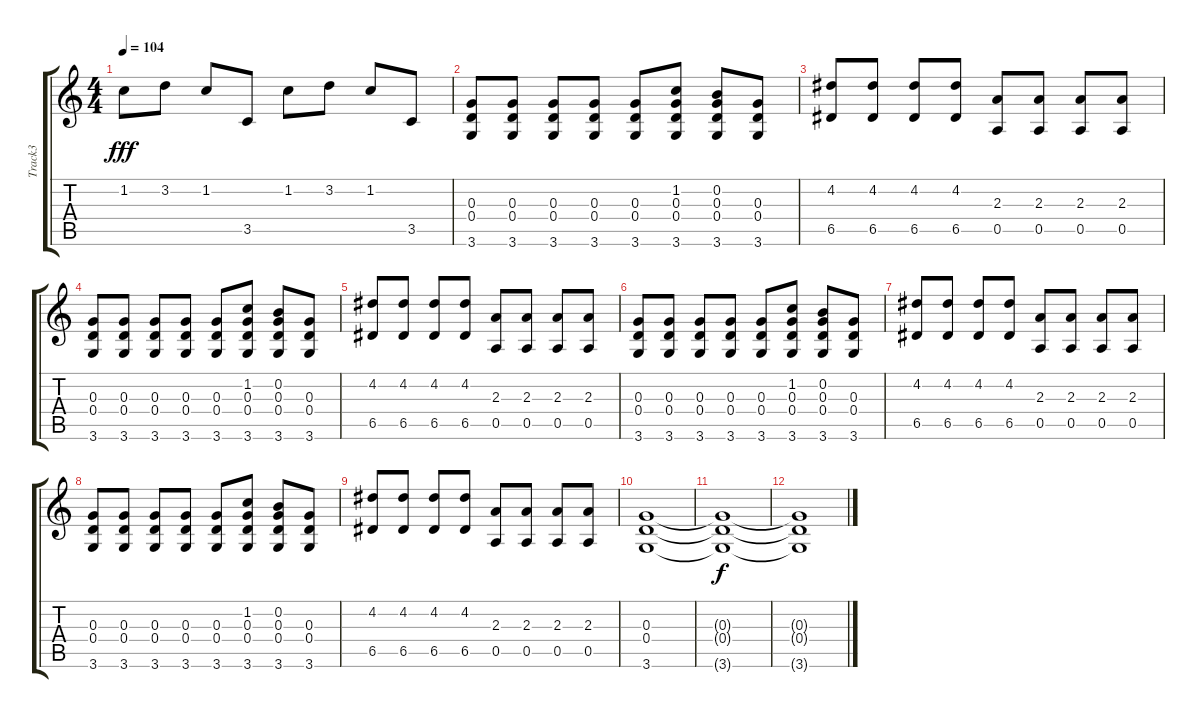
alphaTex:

\track ("Track3" "Track3") {instrument distortionguitar}
\staff {score tabs}
\tuning (E4 B3 G3 D3 A2 E2) {hide}
\ts (4 4)
\tempo 104
\clef g2
\ks c
1.2.8{dy fff} 3.2.8 1.2.8 3.5.8 1.2.8 3.2.8 1.2.8 3.5.8 |
(0.3 0.4 3.6).8 (0.3 0.4 3.6).8 (0.3 0.4 3.6).8 (0.3 0.4 3.6).8 (0.3 0.4 3.6).8 (1.2 0.3 0.4 3.6).8 (0.2 0.3 0.4 3.6).8 (0.3 0.4 3.6).8 |
(4.2 6.5).8 (4.2 6.5).8 (4.2 6.5).8 (4.2 6.5).8 (2.3 0.5).8 (2.3 0.5).8 (2.3 0.5).8 (2.3 0.5).8 |
(0.3 0.4 3.6).8 (0.3 0.4 3.6).8 (0.3 0.4 3.6).8 (0.3 0.4 3.6).8 (0.3 0.4 3.6).8 (1.2 0.3 0.4 3.6).8 (0.2 0.3 0.4 3.6).8 (0.3 0.4 3.6).8 |
(4.2 6.5).8 (4.2 6.5).8 (4.2 6.5).8 (4.2 6.5).8 (2.3 0.5).8 (2.3 0.5).8 (2.3 0.5).8 (2.3 0.5).8 |
(0.3 0.4 3.6).8 (0.3 0.4 3.6).8 (0.3 0.4 3.6).8 (0.3 0.4 3.6).8 (0.3 0.4 3.6).8 (1.2 0.3 0.4 3.6).8 (0.2 0.3 0.4 3.6).8 (0.3 0.4 3.6).8 |
(4.2 6.5).8 (4.2 6.5).8 (4.2 6.5).8 (4.2 6.5).8 (2.3 0.5).8 (2.3 0.5).8 (2.3 0.5).8 (2.3 0.5).8 |
(0.3 0.4 3.6).8 (0.3 0.4 3.6).8 (0.3 0.4 3.6).8 (0.3 0.4 3.6).8 (0.3 0.4 3.6).8 (1.2 0.3 0.4 3.6).8 (0.2 0.3 0.4 3.6).8 (0.3 0.4 3.6).8 |
(4.2 6.5).8 (4.2 6.5).8 (4.2 6.5).8 (4.2 6.5).8 (2.3 0.5).8 (2.3 0.5).8 (2.3 0.5).8 (2.3 0.5).8 |
(0.3 0.4 3.6).1 |
(0.3{t} 0.4{t} 3.6{t}).1{dy f} |
(0.3{t} 0.4{t} 3.6{t}).1
